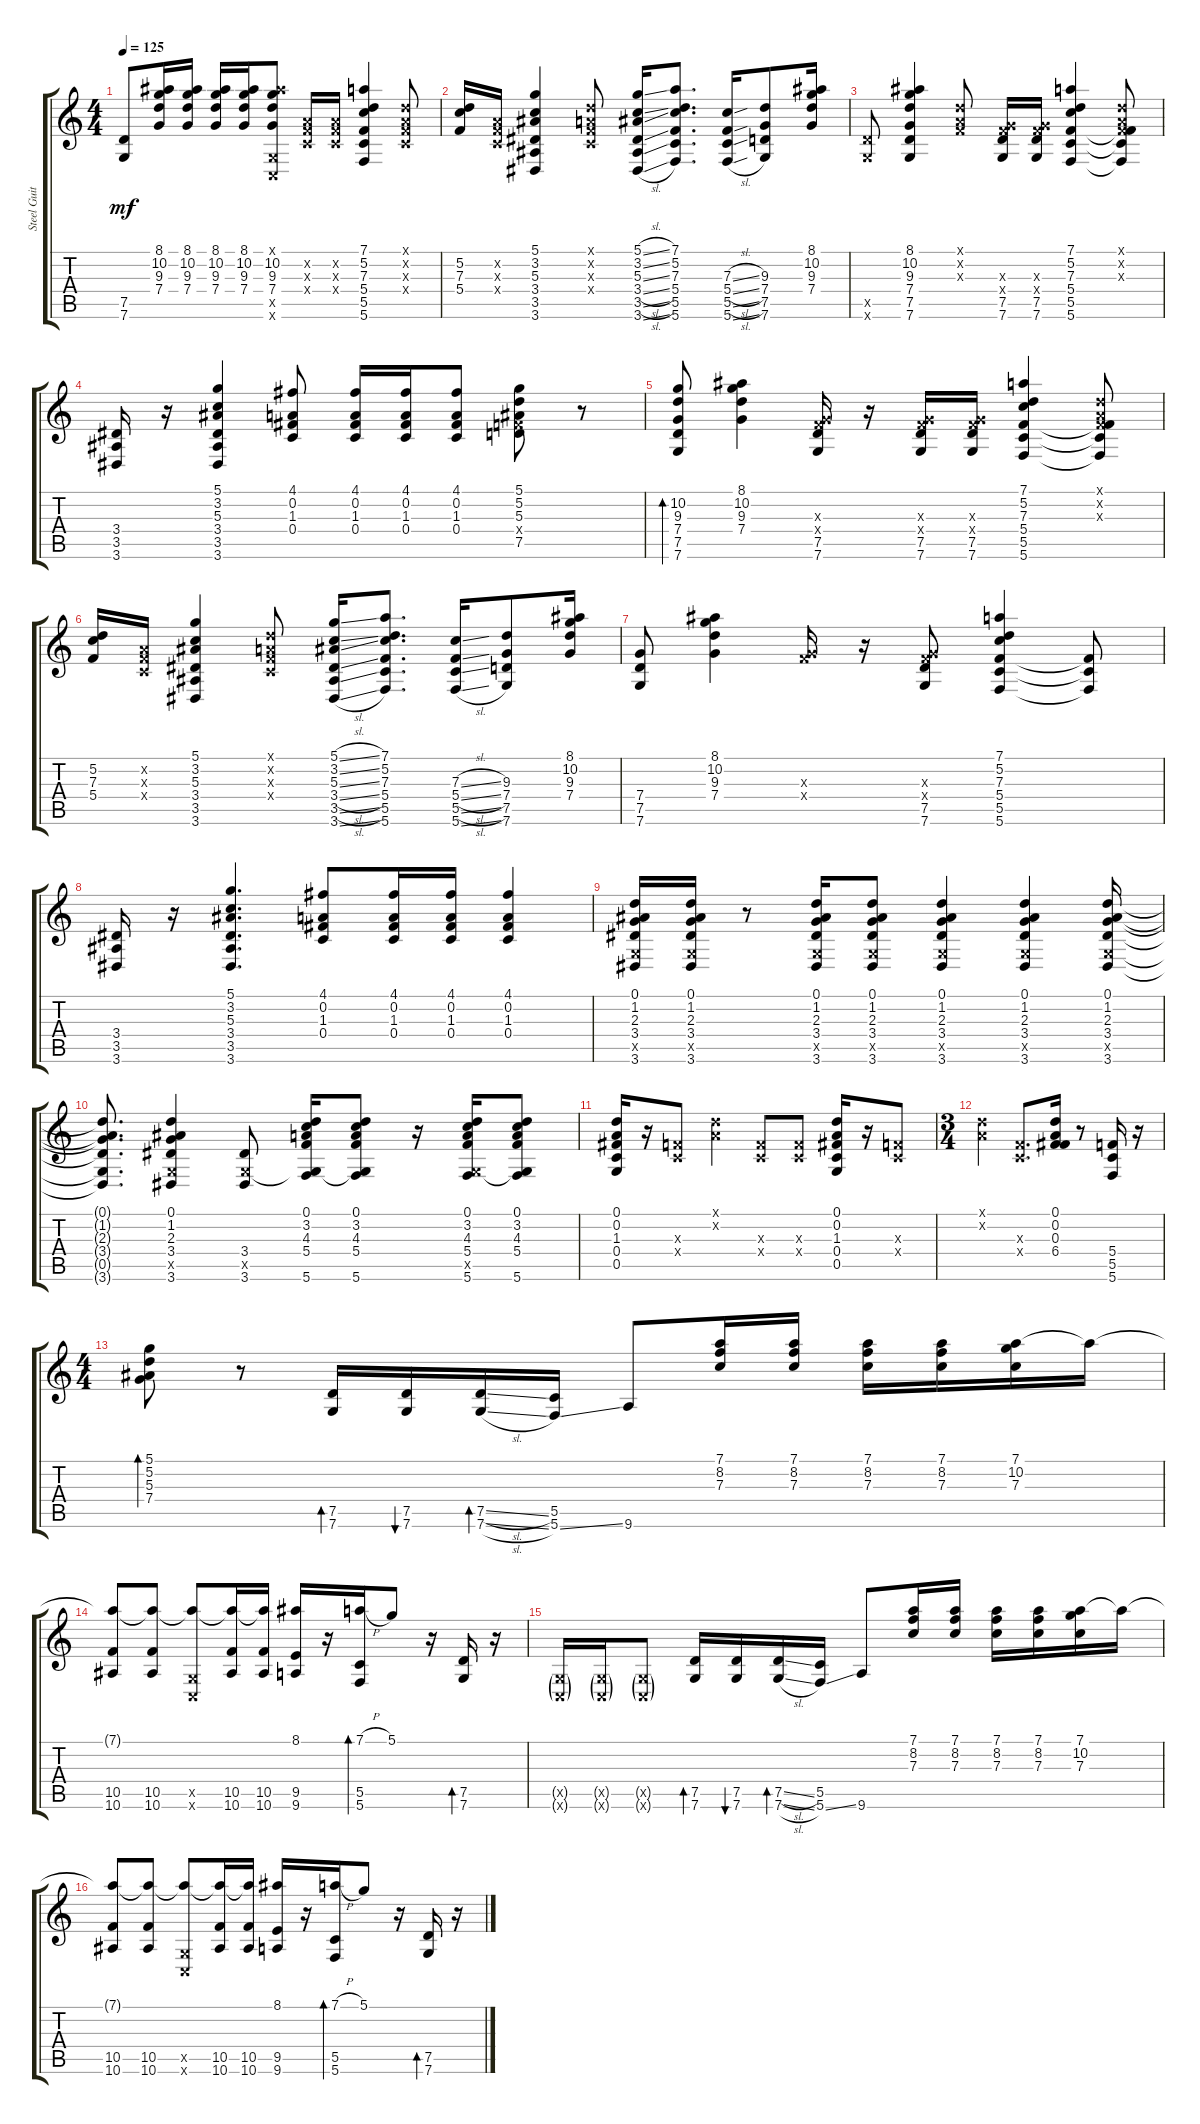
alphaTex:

\track ("Steel Guitar" "Steel Guit") {instrument acousticguitarsteel}
\staff {score tabs}
\tuning (D4 A3 F3 C3 G2 C2) {hide}
\ts (4 4)
\tempo 125
\clef g2
\ks c
(7.5 7.6).8{dy mf} (8.1 10.2 9.3 7.4).16 (8.1 10.2 9.3 7.4).16 (8.1 10.2 9.3 7.4).16 (8.1 10.2 9.3 7.4).16 (8.1{x} 10.2 9.3 7.4 0.5{x} 0.6{x}).8 (0.2{x} 0.3{x} 0.4{x}).16 (0.2{x} 0.3{x} 0.4{x}).16 (7.1 5.2 7.3 5.4 5.5 5.6).4 (0.1{x} 0.2{x} 0.3{x} 0.4{x}).8 |
(5.2 7.3 5.4).16 (0.2{x} 0.3{x} 0.4{x}).16 (5.1 3.2 5.3 3.4 3.5 3.6).4 (0.1{x} 0.2{x} 0.3{x} 0.4{x}).8 (5.1{sl} 3.2{sl} 5.3{sl} 3.4{sl} 3.5{sl} 3.6{sl}).16 (7.1 5.2 7.3 5.4 5.5 5.6).8{d} (7.3{sl} 5.4{sl} 5.5{sl} 5.6{sl}).16 (9.3 7.4 7.5 7.6).8 (8.1 10.2 9.3 7.4).16 |
(7.5{x} 7.6{x}).8 (8.1 10.2 9.3 7.4 7.5 7.6).4 (0.1{x} 0.2{x} 0.3{x}).8 (0.3{x} 7.4{x} 7.5 7.6).16 (0.3{x} 7.4{x} 7.5 7.6).16 (7.1 5.2 7.3 5.4 5.5 5.6).4 (0.1{x} 0.2{x} 0.3{x} 5.4{t} 5.5{t} 5.6{t}).8 |
(3.4 3.5 3.6).16 r.16 (5.1 3.2 5.3 3.4 3.5 3.6).4 (4.1 0.2 1.3 0.4).8 (4.1 0.2 1.3 0.4).16 (4.1 0.2 1.3 0.4).16 (4.1 0.2 1.3 0.4).8 (5.1 5.2 5.3 5.4{x} 7.5).8 r.8 |
(10.2 9.3 7.4 7.5 7.6).8{bd 60} (8.1 10.2 9.3 7.4).4 (0.3{x} 7.4{x} 7.5 7.6).16 r.16 (0.3{x} 7.4{x} 7.5 7.6).16 (0.3{x} 7.4{x} 7.5 7.6).16 (7.1 5.2 7.3 5.4 5.5 5.6).4 (0.1{x} 0.2{x} 0.3{x} 5.4{t} 5.5{t} 5.6{t}).8 |
(5.2 7.3 5.4).16 (0.2{x} 0.3{x} 0.4{x}).16 (5.1 3.2 5.3 3.4 3.5 3.6).4 (0.1{x} 0.2{x} 0.3{x} 0.4{x}).8 (5.1{sl} 3.2{sl} 5.3{sl} 3.4{sl} 3.5{sl} 3.6{sl}).16 (7.1 5.2 7.3 5.4 5.5 5.6).8{d} (7.3{sl} 5.4{sl} 5.5{sl} 5.6{sl}).16 (9.3 7.4 7.5 7.6).8 (8.1 10.2 9.3 7.4).16 |
(7.4 7.5 7.6).8 (8.1 10.2 9.3 7.4).4 (0.3{x} 7.4{x}).16 r.16 (0.3{x} 7.4{x} 7.5 7.6).8 (7.1 5.2 7.3 5.4 5.5 5.6).4 (5.4{t} 5.5{t} 5.6{t}).8 |
(3.4 3.5 3.6).16 r.16 (5.1 3.2 5.3 3.4 3.5 3.6).4{d} (4.1 0.2 1.3 0.4).8 (4.1 0.2 1.3 0.4).16 (4.1 0.2 1.3 0.4).16 (4.1 0.2 1.3 0.4).4 |
(0.1 1.2 2.3 3.4 0.5{x} 3.6).16 (0.1 1.2 2.3 3.4 0.5{x} 3.6).16 r.8 (0.1 1.2 2.3 3.4 0.5{x} 3.6).16 (0.1 1.2 2.3 3.4 0.5{x} 3.6).8 (0.1 1.2 2.3 3.4 0.5{x} 3.6).4 (0.1 1.2 2.3 3.4 0.5{x} 3.6).4 (0.1 1.2 2.3 3.4 0.5{x} 3.6).16 |
(0.1{t} 1.2{t} 2.3{t} 3.4{t} 0.5{t} 3.6{t}).8{d} (0.1 1.2 2.3 3.4 0.5{x} 3.6).4 (3.4 0.5{x} 3.6).8 (0.1 3.2 4.3 5.4 0.5{t} 5.6).16 (0.1 3.2 4.3 5.4 0.5{t} 5.6).8 r.16 (0.1 3.2 4.3 5.4 0.5{x} 5.6).16 (0.1 3.2 4.3 5.4 0.5{t} 5.6).8 |
(0.1 0.2 1.3 0.4 0.5).16 r.16 (0.3{x} 0.4{x}).8 (0.1{x} 0.2{x}).4 (0.3{x} 0.4{x}).8 (0.3{x} 0.4{x}).8 (0.1 0.2 1.3 0.4 0.5).16 r.16 (0.3{x} 0.4{x}).8 |
\ts (3 4)
(0.1{x} 0.2{x}).4 (0.3{x} 0.4{x}).8{d} (0.1 0.2 0.3 6.4).16 r.8 (5.4 5.5 5.6).16 r.16 |
\ts (4 4)
(5.1 5.2 5.3 7.4).8{bd 30} r.8 (7.5 7.6).16{bd 30} (7.5 7.6).16{bu 30} (7.5{sl} 7.6{sl}).16{bd 30} (5.5 5.6{ss}).16 9.6.8 (7.1 8.2 7.3).16 (7.1 8.2 7.3).16 (7.1 8.2 7.3).16 (7.1 8.2 7.3).16 (7.1 10.2 7.3).16 7.1{t}.16 |
(7.1{t} 10.5 10.6).8 (7.1{t} 10.5 10.6).8 (7.1{t} 0.5{x} 0.6{x}).8 (7.1{t} 10.5 10.6).16 (7.1{t} 10.5 10.6).16 (8.1 9.5 9.6).16 r.16 (7.1{h} 5.5 5.6).16{bd 30} 5.1.8 r.16 (7.5 7.6).16{bd 30} r.16 |
(0.5{g x} 0.6{g x}).16 (0.5{g x} 0.6{g x}).16 (0.5{g x} 0.6{g x}).8 (7.5 7.6).16{bd 30} (7.5 7.6).16{bu 30} (7.5{sl} 7.6{sl}).16{bd 30} (5.5 5.6{ss}).16 9.6.8 (7.1 8.2 7.3).16 (7.1 8.2 7.3).16 (7.1 8.2 7.3).16 (7.1 8.2 7.3).16 (7.1 10.2 7.3).16 7.1{t}.16 |
(7.1{t} 10.5 10.6).8 (7.1{t} 10.5 10.6).8 (7.1{t} 0.5{x} 0.6{x}).8 (7.1{t} 10.5 10.6).16 (7.1{t} 10.5 10.6).16 (8.1 9.5 9.6).16 r.16 (7.1{h} 5.5 5.6).16{bd 30} 5.1.8 r.16 (7.5 7.6).16{bd 30} r.16
